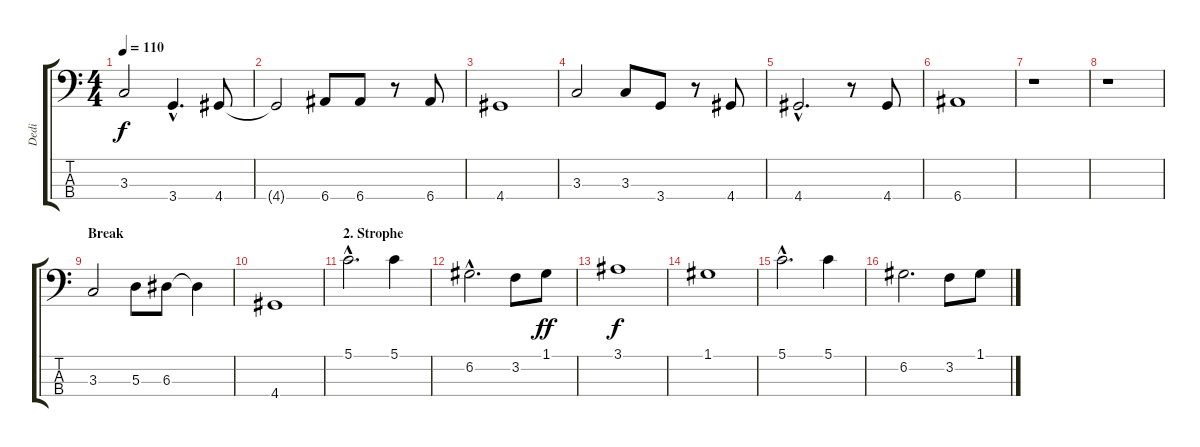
\track ("Dedi" "Dedi") {instrument acousticbass}
\staff {score tabs}
\tuning (G2 D2 A1 E1) {hide}
\ts (4 4)
\tempo 110
\clef f4
\ks c
3.3.2{dy f} 3.4{hac}.4{d} 4.4.8 |
4.4{t}.2 6.4.8 6.4.8 r.8 6.4.8 |
4.4.1 |
3.3.2 3.3.8 3.4.8 r.8 4.4.8 |
4.4{hac}.2{d} r.8 4.4.8 |
6.4.1 |
r.1 |
r.1 |
\section ("" "Break")
3.3.2 5.3.8 6.3.8 6.3{t}.4 |
4.4.1 |
\section ("" "2. Strophe")
5.1{hac}.2{d} 5.1.4 |
6.2{hac}.2{d} 3.2.8 1.1.8{dy ff} |
3.1.1{dy f} |
1.1.1 |
5.1{hac}.2{d} 5.1.4 |
6.2.2{d} 3.2.8 1.1.8
